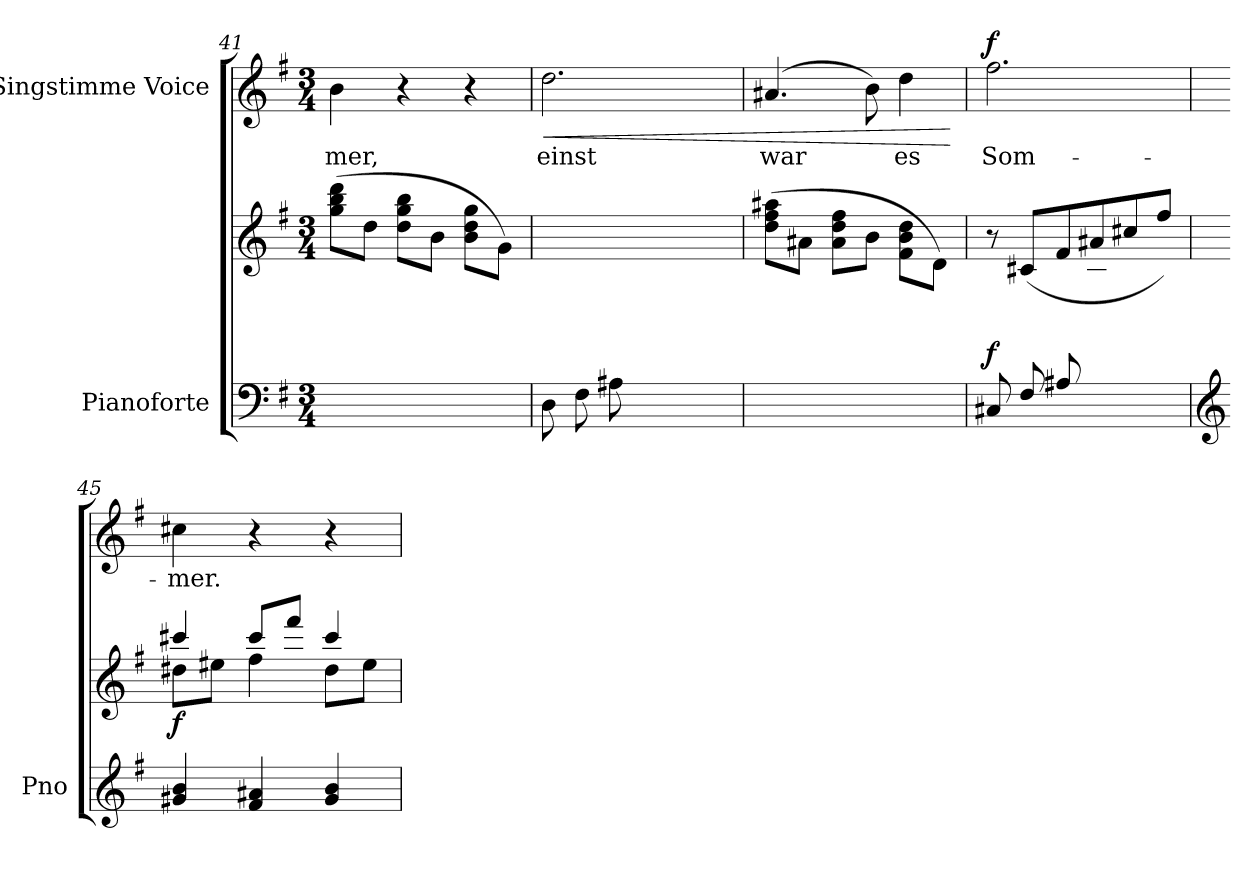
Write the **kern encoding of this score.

**kern	**kern	**dynam	**kern	**text	**dynam
*part2	*part2	*part2	*part1	*part1	*part1
*staff3	*staff2	*staff2/3	*staff1	*staff1	*staff1
*I"Pianoforte	*	*	*I"Singstimme Voice	*	*
*I'Pno	*	*	*	*	*
*clefF4	*clefG2	*	*clefG2	*	*
*k[f#]	*k[f#]	*	*k[f#]	*	*
*M3/4	*M3/4	*	*M3/4	*	*
=41	=41	=41	=41	=41	=41
2.ryy	(8gg\ 8bb\ 8ddd\L	.	4b\	-mer,	.
.	8dd\J	.	.	.	.
.	8dd\ 8gg\ 8bb\L	.	4r	.	.
.	8b\J	.	.	.	.
.	8b\ 8dd\ 8gg\L	.	4r	.	.
.	8g\J)	.	.	.	.
=42	=42	=42	=42	=42	=42
*	*^	*	*	*	*
!	!	!	!	!	!	!LO:HP:b
(8D\L	2.ryy	4.ryy	.	2.dd\	einst	<
8F#\	.	.	.	.	.	.
8A#X\	.	.	.	.	.	.
4.ryy	.	8d\	.	.	.	.
.	.	8f#\	.	.	.	.
.	.	8a#X\J)	.	.	.	.
*	*v	*v	*	*	*	*
=43	=43	=43	=43	=43	=43
2.ryy	(8dd\ 8ff#\ 8aa#X\L	.	(4.a#X/	war	.
.	8a#X\J	.	.	.	.
.	8a#\ 8dd\ 8ff#\L	.	.	.	.
.	8b\J	.	8b\)	.	.
.	8f#\ 8b\ 8dd\L	.	4dd\	es	.
.	8d\J)	.	.	.	.
.	.	.	.	.	[
=44	=44	=44	=44	=44	=44
*	*^	*	*	*	*
!	!	!	!LO:DY:b	!	!	!LO:DY:a
8C#X/L	8r	4.ryy	f	2.ff#\	Som-	f
8F#/	(>8c#X/L	.	.	.	.	.
8A#X/	8f#/	.	.	.	.	.
4.ryy	8a#X/	8c#\	.	.	.	.
.	8cc#X/	8f#\	.	.	.	.
.	8ff#/J)	8a#\J	.	.	.	.
=45	=45	=45	=45	=45	=45	=45
*clefG2	*	*	*	*	*	*
!	!	!	!LO:DY:b	!	!	!
4g#X/ 4b/	4ccc#X/	8dd#X\L	f	4cc#X\	-mer.	.
.	.	8ee#X\J	.	.	.	.
4f#/ 4a#X/	8ccc#/L	4ff#\	.	4r	.	.
.	8fff#/J	.	.	.	.	.
4g#/ 4b/	4ccc#/	8dd#\L	.	4r	.	.
.	.	8ee#\J	.	.	.	.
*	*v	*v	*	*	*	*
=	=	=	=	=	=
*-	*-	*-	*-	*-	*-
